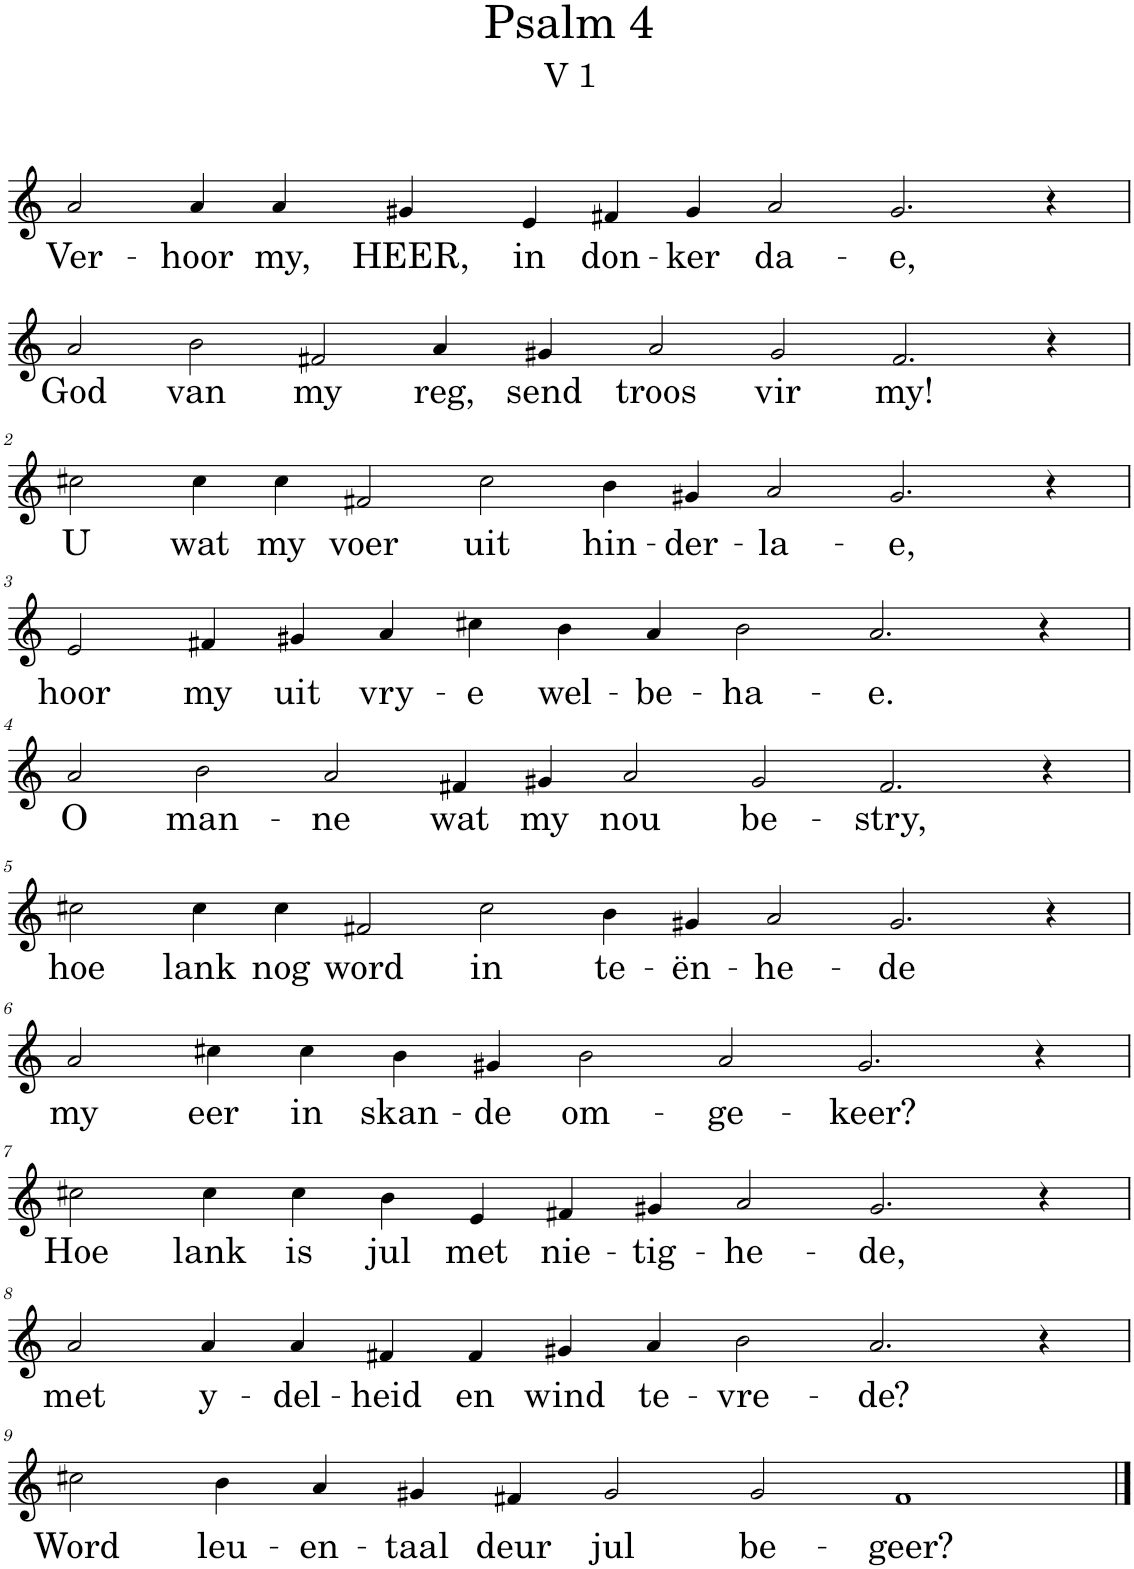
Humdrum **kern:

**kern	**text
*part1	*part1
*staff1	*staff1
*I"Pipe Organ	*
*I'Org.	*
*clefG2	*
*k[]	*
*M16/4	*
=	=
!	!LO:LY:b
2a/	Ver-
!	!LO:LY:b
4a/	-hoor
!	!LO:LY:b
4a/	my,
!	!LO:LY:b
4g#X/	HEER,
!	!LO:LY:b
4e/	in
!	!LO:LY:b
4f#X/	don-
!	!LO:LY:b
4g#/	-ker
!	!LO:LY:b
2a/	da-
!	!LO:LY:b
2.g#/	-e,
4r	.
!!LO:LB:g=z
=1	=1
!	!LO:LY:b
2a/	God
!	!LO:LY:b
2b\	van
!	!LO:LY:b
2f#X/	my
!	!LO:LY:b
4a/	reg,
!	!LO:LY:b
4g#X/	send
!	!LO:LY:b
2a/	troos
!	!LO:LY:b
2g#/	vir
!	!LO:LY:b
2.f#/	my!
4r	.
!!LO:LB:g=z
=2	=2
!	!LO:LY:b
2cc#X\	U
!	!LO:LY:b
4cc#\	wat
!	!LO:LY:b
4cc#\	my
!	!LO:LY:b
2f#X/	voer
!	!LO:LY:b
2cc#\	uit
!	!LO:LY:b
4b\	hin-
!	!LO:LY:b
4g#X/	-der-
!	!LO:LY:b
2a/	-la-
!	!LO:LY:b
2.g#/	-e,
4r	.
!!LO:LB:g=z
=3	=3
*M14/4	*
!	!LO:LY:b
2e/	hoor
!	!LO:LY:b
4f#X/	my
!	!LO:LY:b
4g#X/	uit
!	!LO:LY:b
4a/	vry-
!	!LO:LY:b
4cc#X\	-e
!	!LO:LY:b
4b\	wel-
!	!LO:LY:b
4a/	-be-
!	!LO:LY:b
2b\	-ha-
!	!LO:LY:b
2.a/	-e.
4r	.
!!LO:LB:g=z
=4	=4
*M16/4	*
!	!LO:LY:b
2a/	O
!	!LO:LY:b
2b\	man-
!	!LO:LY:b
2a/	-ne
!	!LO:LY:b
4f#X/	wat
!	!LO:LY:b
4g#X/	my
!	!LO:LY:b
2a/	nou
!	!LO:LY:b
2g#/	be-
!	!LO:LY:b
2.f#/	-stry,
4r	.
!!LO:LB:g=z
=5	=5
!	!LO:LY:b
2cc#X\	hoe
!	!LO:LY:b
4cc#\	lank
!	!LO:LY:b
4cc#\	nog
!	!LO:LY:b
2f#X/	word
!	!LO:LY:b
2cc#\	in
!	!LO:LY:b
4b\	te-
!	!LO:LY:b
4g#X/	-ën-
!	!LO:LY:b
2a/	-he-
!	!LO:LY:b
2.g#/	-de
4r	.
!!LO:LB:g=z
=6	=6
*M14/4	*
!	!LO:LY:b
2a/	my
!	!LO:LY:b
4cc#X\	eer
!	!LO:LY:b
4cc#\	in
!	!LO:LY:b
4b\	skan-
!	!LO:LY:b
4g#X/	-de
!	!LO:LY:b
2b\	om-
!	!LO:LY:b
2a/	-ge-
!	!LO:LY:b
2.g#/	-keer?
4r	.
!!LO:LB:g=z
=7	=7
!	!LO:LY:b
2cc#X\	Hoe
!	!LO:LY:b
4cc#\	lank
!	!LO:LY:b
4cc#\	is
!	!LO:LY:b
4b\	jul
!	!LO:LY:b
4e/	met
!	!LO:LY:b
4f#X/	nie-
!	!LO:LY:b
4g#X/	-tig-
!	!LO:LY:b
2a/	-he-
!	!LO:LY:b
2.g#/	-de,
4r	.
!!LO:LB:g=z
=8	=8
!	!LO:LY:b
2a/	met
!	!LO:LY:b
4a/	y-
!	!LO:LY:b
4a/	-del-
!	!LO:LY:b
4f#X/	-heid
!	!LO:LY:b
4f#/	en
!	!LO:LY:b
4g#X/	wind
!	!LO:LY:b
4a/	te-
!	!LO:LY:b
2b\	-vre-
!	!LO:LY:b
2.a/	-de?
4r	.
!!LO:LB:g=z
=9	=9
!	!LO:LY:b
2cc#X\	Word
!	!LO:LY:b
4b\	leu-
!	!LO:LY:b
4a/	-en-
!	!LO:LY:b
4g#X/	-taal
!	!LO:LY:b
4f#X/	deur
!	!LO:LY:b
2g#/	jul
!	!LO:LY:b
2g#/	be-
!	!LO:LY:b
1f#	-geer?
==	==
*-	*-
